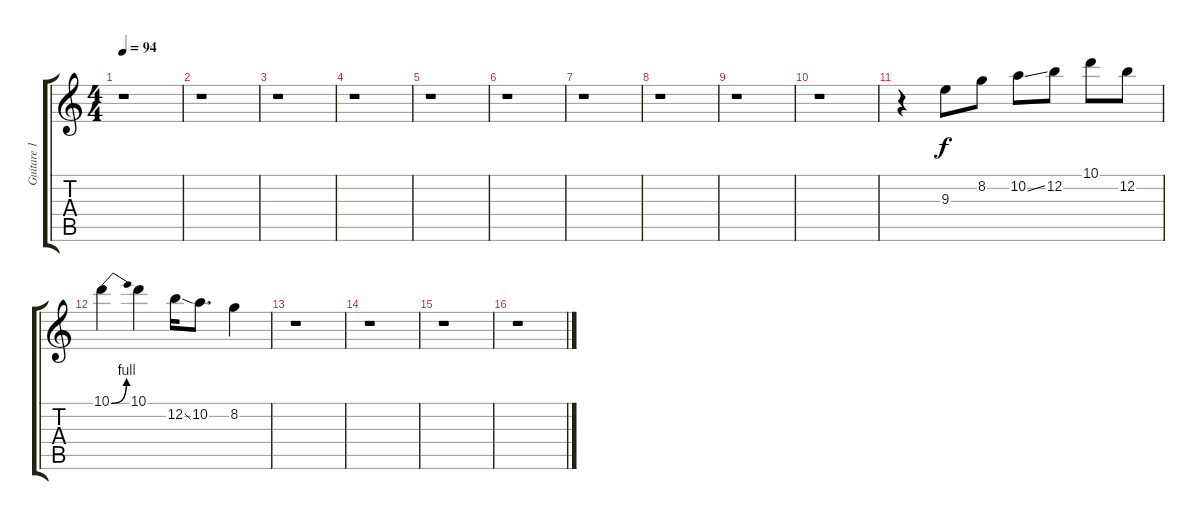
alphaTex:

\track ("Guitare 1" "Guitare 1") {instrument overdrivenguitar}
\staff {score tabs}
\tuning (E4 B3 G3 D3 A2 E2) {hide}
\ts (4 4)
\tempo 94
\clef g2
\ks c
r.1{dy f} |
r.1 |
r.1 |
r.1 |
r.1 |
r.1 |
r.1 |
r.1 |
r.1 |
r.1 |
r.4 9.3.8 8.2.8 10.2{ss}.8 12.2.8 10.1.8 12.2.8 |
10.1{be (bend 0 0 60 4)}.4 10.1.4 12.2{ss}.16 10.2.8{d} 8.2.4 |
r.1 |
r.1 |
r.1 |
r.1
